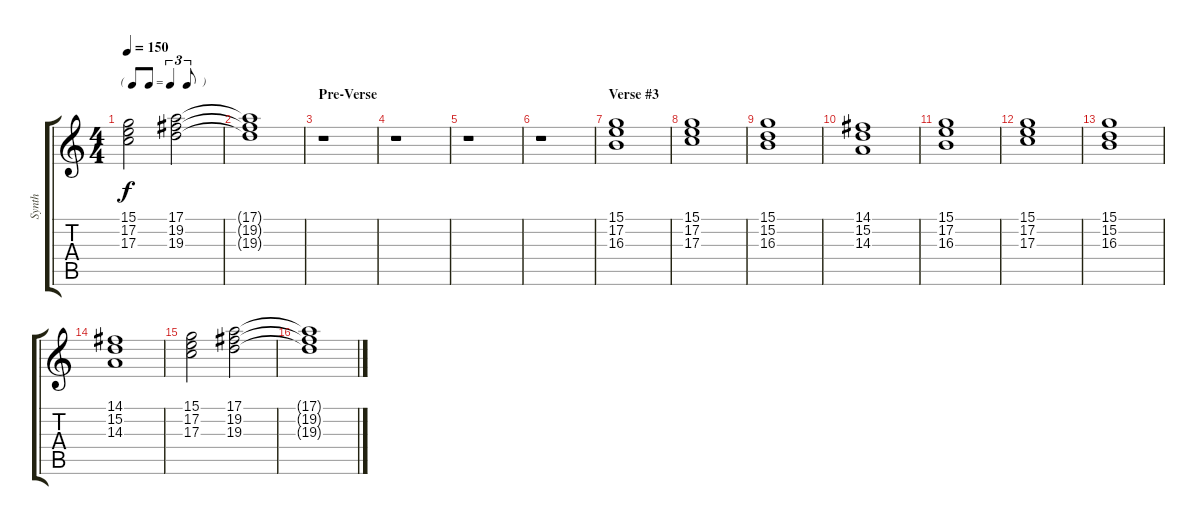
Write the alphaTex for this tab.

\track ("Synth" "Synth") {instrument pad2warm}
\staff {score tabs}
\tuning (E4 B3 G3 D3 A2 E2) {hide}
\ts (4 4)
\tf triplet8th
\tempo 150
\clef g2
\ks c
(15.1 17.2 17.3).2{dy f} (17.1 19.2 19.3).2 |
(17.1{t} 19.2{t} 19.3{t}).1 |
\section ("" "Pre-Verse")
r.1 |
r.1 |
r.1 |
r.1 |
\section ("" "Verse #3")
(15.1 17.2 16.3).1 |
(15.1 17.2 17.3).1 |
(15.1 15.2 16.3).1 |
(14.1 15.2 14.3).1 |
(15.1 17.2 16.3).1 |
(15.1 17.2 17.3).1 |
(15.1 15.2 16.3).1 |
(14.1 15.2 14.3).1 |
(15.1 17.2 17.3).2 (17.1 19.2 19.3).2 |
(17.1{t} 19.2{t} 19.3{t}).1
